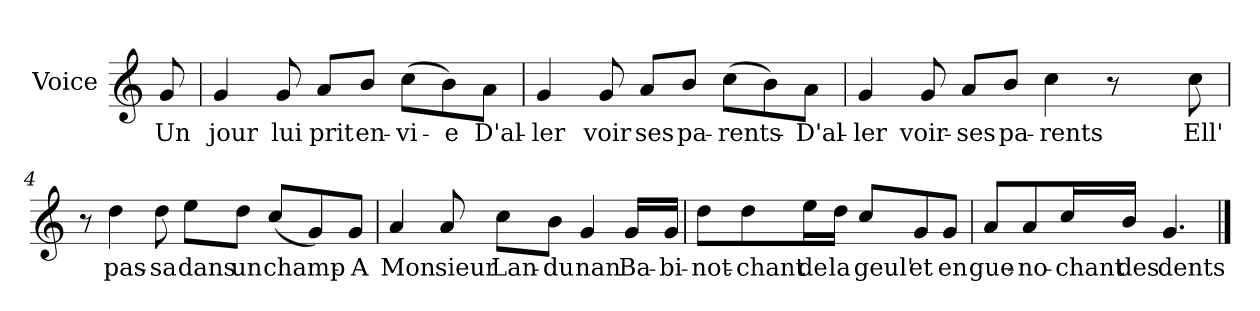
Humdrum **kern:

**kern	**text
*part1	*part1
*staff1	*staff1
*I"Voice	*
*I'V	*
*clefG2	*
*k[]	*
*C:	*
=	=
8g/	Un
=1	=1
4g/	jour
8g/	lui
8a/L	prit
8b/J	en-
(>8cc\L	-vi-
8b\)	-e
8a\J	D'al-
=2	=2
4g/	-ler
8g/	voir
8a/L	ses
8b/J	pa-
(>8cc\L	-rents-
8b\)	.
8a\J	-D'al-
!!LO:LB:g=z
=3	=3
4g/	-ler
8g/	voir-
8a/L	-ses
8b/J	pa-
4cc\	-rents
8r	.
8ryy	.
8cc\	Ell'
=4	=4
8r	.
4dd\	pas-
8dd\	-sa
8ee\L	dans
8dd\J	un
(<8cc/L	champ-
8g/)	.
8g/J	-A
!!LO:LB:g=z
=5	=5
4a/	Mon
8a/	sieur
8cc\L	Lan-
8b\J	-du
4g/	nan
16g/LL	Ba-
16g/JJ	-bi-
=6	=6
*MM113	*
8dd\L	-not-
8dd\	-chant
16ee\L	de
16dd\JJ	la
8cc/L	geul'
8g/	et
8g/J	en
=7	=7
8a/L	gue-
8a/	-no-
16cc/L	-chant
16b/JJ	des
4.g/	dents
==	==
*-	*-
